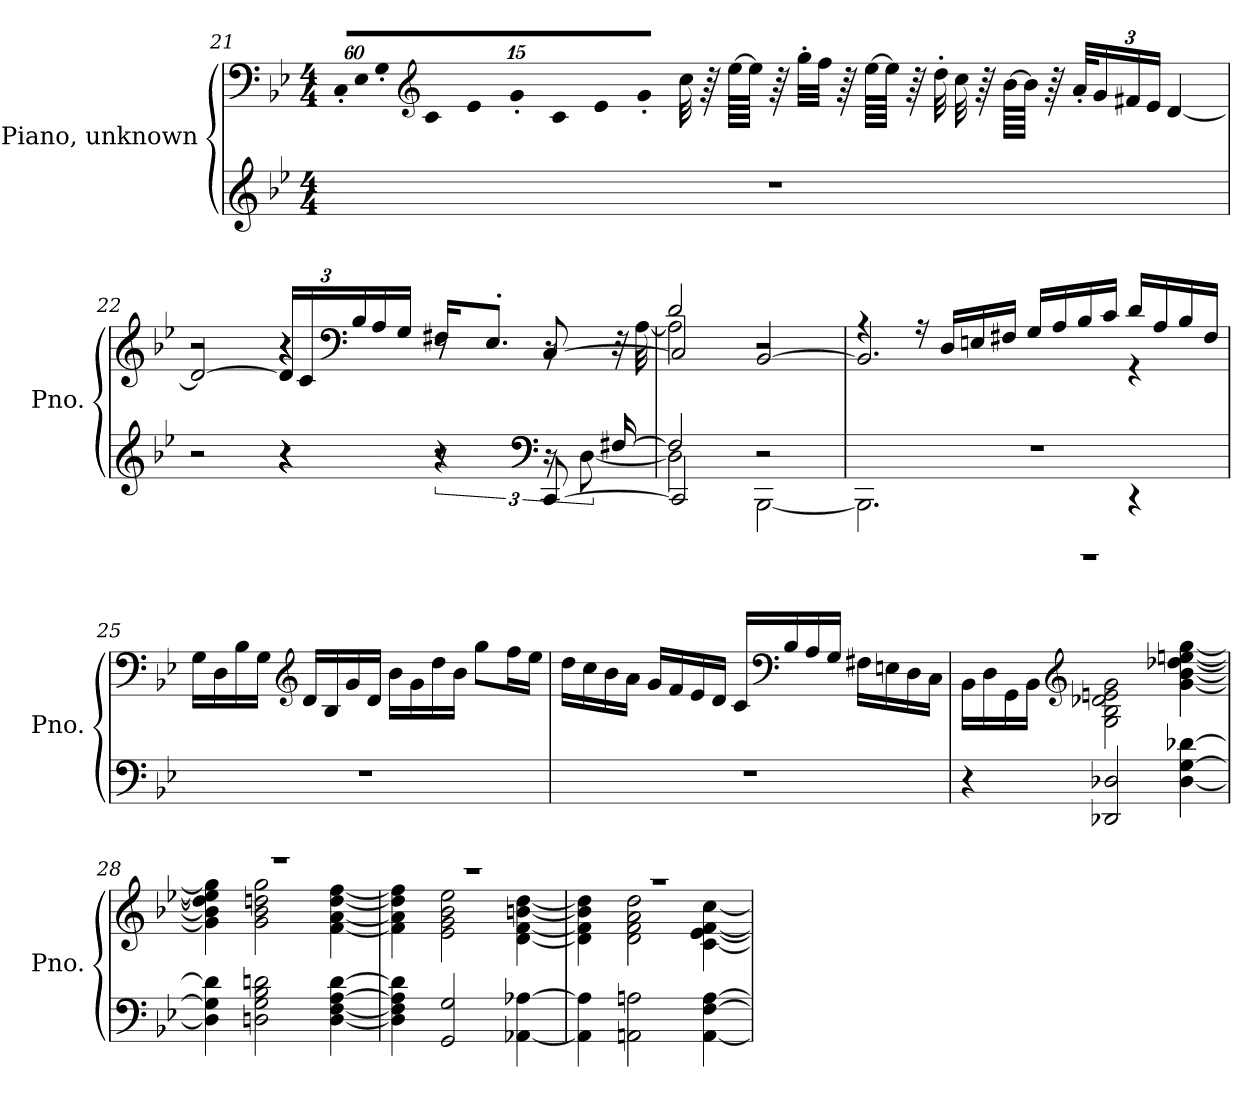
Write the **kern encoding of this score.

**kern	**kern
*part1	*part1
*staff2	*staff1
*I"Piano, unknown	*
*I'Pno.	*
!!LO:LB:g=z
*clefG2	*clefF4
*k[b-e-]	*k[b-e-]
*M4/4	*M4/4
*	*Xbrackettup
=21	=21
!	!LO:N:vis=32
1r	1920%53C'/LLL
!	!LO:N:vis=32
.	1920%53E-/
.	1920ryy
!	!LO:N:vis=32
.	1920%53G'/
*	*clefG2
!	!LO:N:vis=32
.	1920%53c/
!	!LO:N:vis=32
.	1920%53e-/
.	1920ryy
!	!LO:N:vis=32
.	1920%53g'/
!	!LO:N:vis=32
.	1920%53c/
!	!LO:N:vis=32
.	1920%53e-/
.	1920ryy
!	!LO:N:vis=32
.	1920%53g'/JJJ
.	32cc\
.	64r
.	[64ee-\LLLL
.	64ee-\JJJJ]
.	64r
.	32gg'\LLL
.	32ff\JJJ
.	64r
.	[64ee-\LLLL
.	64ee-\JJJJ]
.	64r
.	32dd'\
.	32cc\
.	64r
.	[64b-\LLLL
.	64b-\JJJJ]
.	64r
.	32a'/KLL
.	24g/
.	24f#X/
.	24e-/JJ
.	[4d/
!!LO:LB:g=z
=22	=22
*^	*^
*	*^	*	*^
2r	2r	2r	2d/_	2r	2r
4r	4r	4r	24d/LL]	4r	4r
.	.	.	24c/	.	.
*	*	*	*clefF4	*	*
.	.	.	24B-/	.	.
.	.	.	16A/	.	.
.	.	.	16G/JJ	.	.
8r	6r	8r	16F#X/KL	8r	8r
.	.	.	8.E-'/J	.	.
*clefF4	*	*	*	*	*
16r	.	[8CC/	.	16r	[8C/
.	[12D\	.	.	.	.
[16F#X/	.	.	.	32r	.
.	.	.	.	[32A\	.
=23	=23	=23	=23	=23	=23
2F#/]	2D\]	2CC/]	2d/	2A\]	2C/]
2r	[2BBB-\	2r	2r	2r	[2BB-/
*	*v	*v	*	*	*
*	*	*	*v	*v
=24	=24	=24	=24
1r	2.BBB-\]	4r	2.BB-/]
.	.	16r	.
.	.	16D/LL	.
.	.	16En/	.
.	.	16F#X/JJ	.
.	.	16G/LL	.
.	.	16A/	.
.	.	16B-/	.
.	.	16c/JJ	.
.	4r	16d/LL	4r
.	.	16A/	.
.	.	16B-/	.
.	.	16F#/JJ	.
*v	*v	*	*
*	*v	*v
!!LO:LB:g=z
=25	=25
1r	16G\LL
.	16D\
.	16B-\
.	16G\JJ
*	*clefG2
.	16d/LL
.	16B-/
.	16g/
.	16d/JJ
.	16b-\LL
.	16g\
.	16dd\
.	16b-\JJ
.	8gg\L
.	16ff\L
.	16ee-\JJ
=26	=26
1r	16dd\LL
.	16cc\
.	16b-\
.	16a\JJ
.	16g/LL
.	16f/
.	16e-/
.	16d/JJ
.	16c/LL
*	*clefF4
.	16B-/
.	16A/
.	16G/JJ
.	16F#X\LL
.	16En\
.	16D\
.	16C\JJ
!!LO:LB:g=z
=27	=27
*	*^
4r	1r	16BB-\LL
.	.	16D\
.	.	16GG\
.	.	16BB-\JJ
*	*clefG2	*
2DD-X/ 2D-X/	.	2G\ 2B-\ 2d-X\ 2en\ 2g\
[4D-\ [4G\ [4d-X\	.	[4g\ [4b-\ [4dd-X\ [4een\ [4gg\
=28	=28	=28
4D-\] 4G\] 4d-\]	1r	4g\] 4b-\] 4dd-\] 4ee\] 4gg\]
2Dn\ 2G\ 2B-\ 2dn\	.	2g\ 2b-\ 2ddn\ 2gg\
[4D\ [4F\ [4A\ [4d\	.	[4f\ [4a\ [4dd\ [4ff\
=29	=29	=29
4D\] 4F\] 4A\] 4d\]	1r	4f\] 4a\] 4dd\] 4ff\]
2GG/ 2G/	.	2e-\ 2g\ 2b-\ 2ee-\
[4AA-X\ [4A-X\	.	[4d\ [4f\ [4bn\ [4dd\
=30	=30	=30
4AA-\] 4A-\]	1r	4d\] 4f\] 4b\] 4dd\]
2AAn\ 2An\	.	2d\ 2f\ 2a\ 2dd\
[4AA\ [4F\ [4A\	.	[4c\ [4e-\ [4f\ [4cc\
*	*v	*v
=	=
*-	*-
